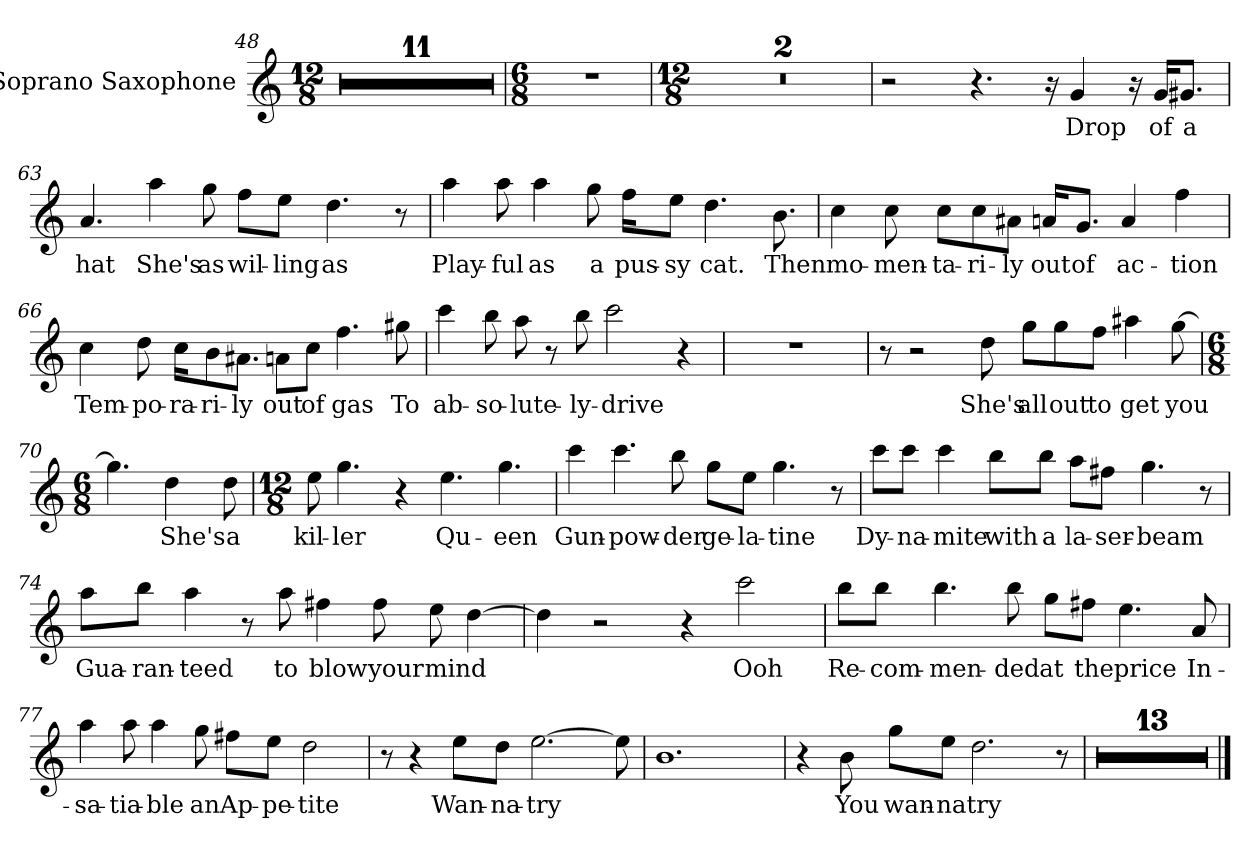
**kern	**text
*part1	*part1
*staff1	*staff1
*I"Soprano Saxophone	*
*I'S. Sax.	*
*clefG2	*
*ITrd1c2	*
*k[b-e-]	*
*M12/8	*
=48	=48
1.r	.
=49	=49
1.r	.
=50	=50
1.r	.
=51	=51
1.r	.
=52	=52
1.r	.
=53	=53
1.r	.
=54	=54
1.r	.
=55	=55
1.r	.
=56	=56
1.r	.
=57	=57
1.r	.
=58	=58
1.r	.
=59	=59
*M6/8	*
2.r	.
=60	=60
*M12/8	*
1.r	.
=61	=61
1.r	.
=62	=62
2r	.
4.r	.
16r	.
!	!LO:LY:b
4f/	Drop
16r	.
!	!LO:LY:b
16f/KL	of
!	!LO:LY:b
8.f#X/J	a
=63	=63
!	!LO:LY:b
4.g/	hat
!	!LO:LY:b
4gg\	She's
!	!LO:LY:b
8ff\	as
!	!LO:LY:b
8ee-\L	wil-
!	!LO:LY:b
8dd\J	-ling
!	!LO:LY:b
4.cc\	as
8r	.
!!LO:LB:g=z
=64	=64
!	!LO:LY:b
4gg\	Play-
!	!LO:LY:b
8gg\	-ful
!	!LO:LY:b
4gg\	as
!	!LO:LY:b
8ff\	a
!	!LO:LY:b
16ee-\KL	pus-
!	!LO:LY:b
8dd\J	-sy
!	!LO:LY:b
4.cc\	cat.
!	!LO:LY:b
8.a\	Then
=65	=65
!	!LO:LY:b
4b-\	mo-
!	!LO:LY:b
8b-\	-men-
!	!LO:LY:b
8b-\L	-ta-
!	!LO:LY:b
8b-\	-ri-
!	!LO:LY:b
8g#X\J	-ly
!	!LO:LY:b
16gn/KL	out
!	!LO:LY:b
8.f/J	of
!	!LO:LY:b
4g/	ac-
!	!LO:LY:b
4ee-\	-tion
=66	=66
!	!LO:LY:b
4b-\	Tem-
!	!LO:LY:b
8cc\	-po-
!	!LO:LY:b
16b-\KL	-ra-
!	!LO:LY:b
8a\	-ri-
!	!LO:LY:b
8.g#X\J	-ly
!	!LO:LY:b
8gn\L	out
!	!LO:LY:b
8b-\J	of
!	!LO:LY:b
4.ee-\	gas
!	!LO:LY:b
8ff#X\	To
!!LO:LB:g=z
=67	=67
!	!LO:LY:b
4bb-\	ab-
!	!LO:LY:b
8aa\	-so-
!	!LO:LY:b
8gg\	-lute-
8r	.
!	!LO:LY:b
8aa\	-ly-
!	!LO:LY:b
2bb-\	-drive
4r	.
=68	=68
1.r	.
=69	=69
8r	.
2r	.
!	!LO:LY:b
8cc\	She's
!	!LO:LY:b
8ff\L	all
!	!LO:LY:b
8ff\	out
!	!LO:LY:b
8ee-\J	to
!	!LO:LY:b
4gg#X\	get
!	!LO:LY:b
[8ff\	you
=70	=70
*M6/8	*
4.ff\]	.
!	!LO:LY:b
4cc\	She's
!	!LO:LY:b
8cc\	a
=71	=71
*M12/8	*
!	!LO:LY:b
8dd\	kil-
!	!LO:LY:b
4.ff\	-ler
4r	.
!	!LO:LY:b
4.dd\	Qu-
!	!LO:LY:b
4.ff\	-een
!!LO:LB:g=z
=72	=72
!	!LO:LY:b
4bb-\	Gun-
!	!LO:LY:b
4.bb-\	-pow-
!	!LO:LY:b
8aa\	-der
!	!LO:LY:b
8ff\L	ge-
!	!LO:LY:b
8dd\J	-la-
!	!LO:LY:b
4.ff\	-tine
8r	.
=73	=73
!	!LO:LY:b
8bb-\L	Dy-
!	!LO:LY:b
8bb-\J	-na-
!	!LO:LY:b
4bb-\	-mite
!	!LO:LY:b
8aa\L	with
!	!LO:LY:b
8aa\J	a
!	!LO:LY:b
8gg\L	la-
!	!LO:LY:b
8een\J	-ser-
!	!LO:LY:b
4.ff\	-beam
8r	.
!!LO:LB:g=z
=74	=74
!	!LO:LY:b
8gg\L	Gua-
!	!LO:LY:b
8aa\J	-ran-
!	!LO:LY:b
4gg\	-teed
8r	.
!	!LO:LY:b
8gg\	to
!	!LO:LY:b
4een\	blow
!	!LO:LY:b
8ee\	your
!	!LO:LY:b
8dd\	mind
[4cc\	.
=75	=75
4cc\]	.
2r	.
4r	.
!	!LO:LY:b
2bb-\	Ooh
=76	=76
!	!LO:LY:b
8aa\L	Re-
!	!LO:LY:b
8aa\J	-com-
!	!LO:LY:b
4.aa\	-men-
!	!LO:LY:b
8aa\	-ded
!	!LO:LY:b
8ff\L	at
!	!LO:LY:b
8een\J	the
!	!LO:LY:b
4.dd\	price
!	!LO:LY:b
8g/	In-
!!LO:PB:g=z
=77	=77
!	!LO:LY:b
4gg\	-sa-
!	!LO:LY:b
8gg\	-tia-
!	!LO:LY:b
4gg\	-ble
!	!LO:LY:b
8ff\	an
!	!LO:LY:b
8een\L	Ap-
!	!LO:LY:b
8dd\J	-pe-
!	!LO:LY:b
2cc\	-tite
=78	=78
8r	.
4r	.
!	!LO:LY:b
8dd\L	Wan-
!	!LO:LY:b
8cc\J	-na-
!	!LO:LY:b
[2.dd\	try
8dd\]	.
=79	=79
1.a	.
=80	=80
4r	.
!	!LO:LY:b
8a\	You
!	!LO:LY:b
8ff\L	wan-
!	!LO:LY:b
8dd\J	-na
!	!LO:LY:b
2.cc\	try
8r	.
=81	=81
1.r	.
=82	=82
1.r	.
=83	=83
1.r	.
=84	=84
1.r	.
=85	=85
1.r	.
=86	=86
1.r	.
=87	=87
1.r	.
=88	=88
1.r	.
=89	=89
1.r	.
=90	=90
1.r	.
=91	=91
1.r	.
=92	=92
1.r	.
=93	=93
1.r	.
==	==
*-	*-
